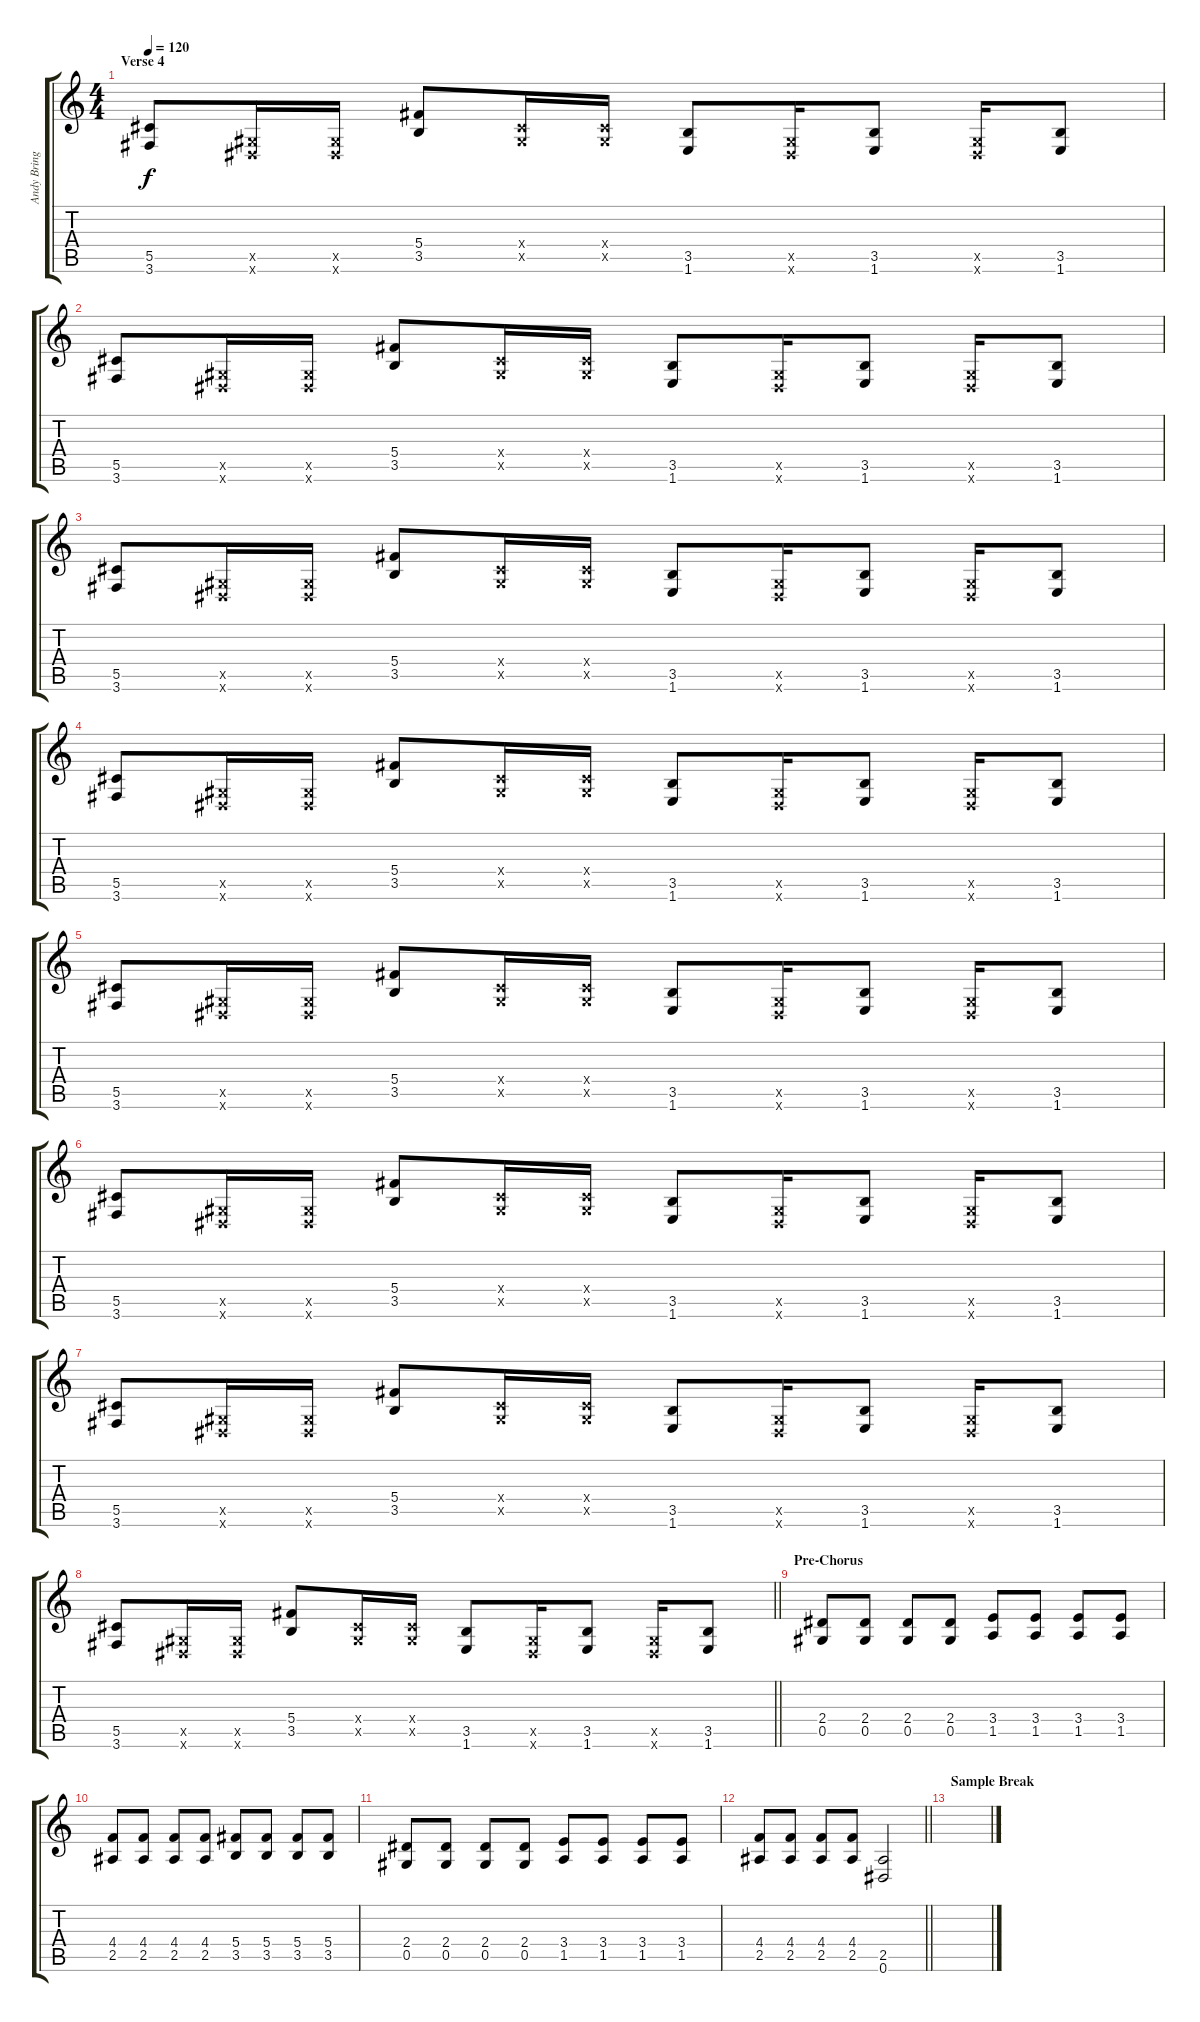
\track ("Andy Brings" "Andy Bring") {instrument distortionguitar}
\staff {score tabs}
\tuning (Eb4 Bb3 Gb3 Db3 Ab2 Eb2) {hide}
\ts (4 4)
\section ("" "Verse 4")
\tempo 120
\clef g2
\ks c
(5.5 3.6).8{dy f} (0.5{x} 0.6{x}).16 (0.5{x} 0.6{x}).16 (5.4 3.5).8 (0.4{x} 0.5{x}).16 (0.4{x} 0.5{x}).16 (3.5 1.6).8 (0.5{x} 0.6{x}).16 (3.5 1.6).8 (0.5{x} 0.6{x}).16 (3.5 1.6).8 |
(5.5 3.6).8 (0.5{x} 0.6{x}).16 (0.5{x} 0.6{x}).16 (5.4 3.5).8 (0.4{x} 0.5{x}).16 (0.4{x} 0.5{x}).16 (3.5 1.6).8 (0.5{x} 0.6{x}).16 (3.5 1.6).8 (0.5{x} 0.6{x}).16 (3.5 1.6).8 |
(5.5 3.6).8 (0.5{x} 0.6{x}).16 (0.5{x} 0.6{x}).16 (5.4 3.5).8 (0.4{x} 0.5{x}).16 (0.4{x} 0.5{x}).16 (3.5 1.6).8 (0.5{x} 0.6{x}).16 (3.5 1.6).8 (0.5{x} 0.6{x}).16 (3.5 1.6).8 |
(5.5 3.6).8 (0.5{x} 0.6{x}).16 (0.5{x} 0.6{x}).16 (5.4 3.5).8 (0.4{x} 0.5{x}).16 (0.4{x} 0.5{x}).16 (3.5 1.6).8 (0.5{x} 0.6{x}).16 (3.5 1.6).8 (0.5{x} 0.6{x}).16 (3.5 1.6).8 |
(5.5 3.6).8 (0.5{x} 0.6{x}).16 (0.5{x} 0.6{x}).16 (5.4 3.5).8 (0.4{x} 0.5{x}).16 (0.4{x} 0.5{x}).16 (3.5 1.6).8 (0.5{x} 0.6{x}).16 (3.5 1.6).8 (0.5{x} 0.6{x}).16 (3.5 1.6).8 |
(5.5 3.6).8 (0.5{x} 0.6{x}).16 (0.5{x} 0.6{x}).16 (5.4 3.5).8 (0.4{x} 0.5{x}).16 (0.4{x} 0.5{x}).16 (3.5 1.6).8 (0.5{x} 0.6{x}).16 (3.5 1.6).8 (0.5{x} 0.6{x}).16 (3.5 1.6).8 |
(5.5 3.6).8 (0.5{x} 0.6{x}).16 (0.5{x} 0.6{x}).16 (5.4 3.5).8 (0.4{x} 0.5{x}).16 (0.4{x} 0.5{x}).16 (3.5 1.6).8 (0.5{x} 0.6{x}).16 (3.5 1.6).8 (0.5{x} 0.6{x}).16 (3.5 1.6).8 |
\barLineRight lightlight
(5.5 3.6).8 (0.5{x} 0.6{x}).16 (0.5{x} 0.6{x}).16 (5.4 3.5).8 (0.4{x} 0.5{x}).16 (0.4{x} 0.5{x}).16 (3.5 1.6).8 (0.5{x} 0.6{x}).16 (3.5 1.6).8 (0.5{x} 0.6{x}).16 (3.5 1.6).8 |
\section ("" "Pre-Chorus")
(2.4 0.5).8 (2.4 0.5).8 (2.4 0.5).8 (2.4 0.5).8 (3.4 1.5).8 (3.4 1.5).8 (3.4 1.5).8 (3.4 1.5).8 |
(4.4 2.5).8 (4.4 2.5).8 (4.4 2.5).8 (4.4 2.5).8 (5.4 3.5).8 (5.4 3.5).8 (5.4 3.5).8 (5.4 3.5).8 |
(2.4 0.5).8 (2.4 0.5).8 (2.4 0.5).8 (2.4 0.5).8 (3.4 1.5).8 (3.4 1.5).8 (3.4 1.5).8 (3.4 1.5).8 |
\barLineRight lightlight
(4.4 2.5).8 (4.4 2.5).8 (4.4 2.5).8 (4.4 2.5).8 (2.5 0.6).2 |
\section ("" "Sample Break")
